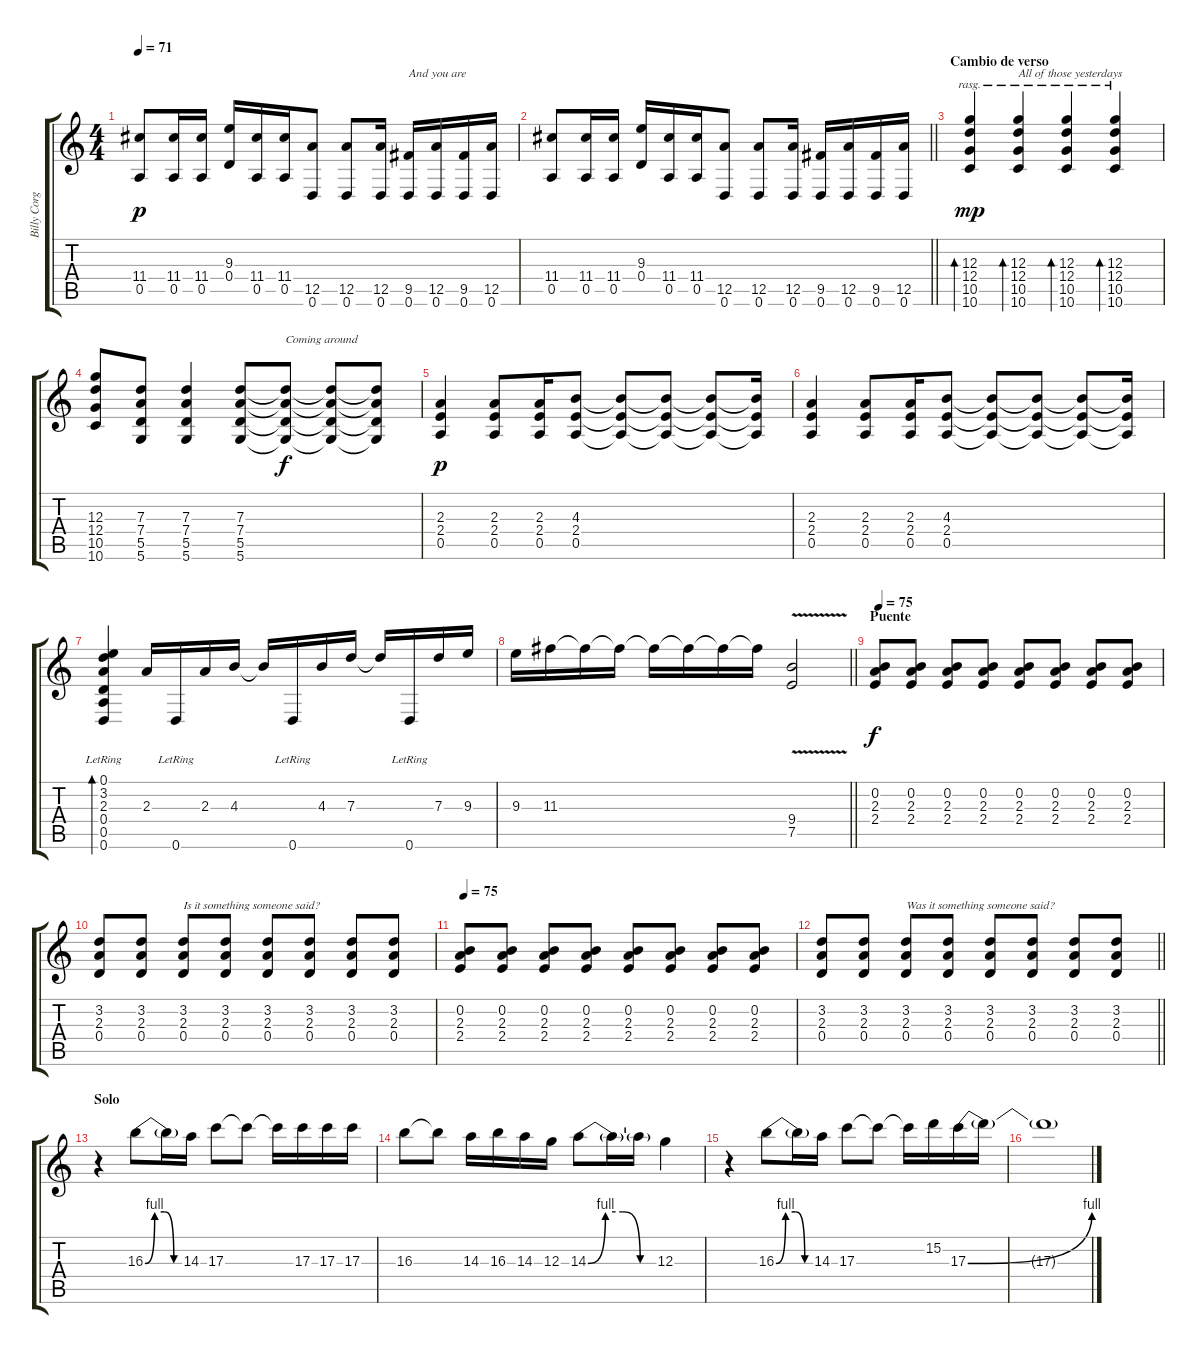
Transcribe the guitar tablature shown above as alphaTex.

\track ("Billy Corgan" "Billy Corg") {instrument acousticguitarsteel}
\staff {score tabs}
\tuning (E4 B3 G3 D3 A2 D2) {hide}
\ts (4 4)
\tempo 71
\clef g2
\ks c
(11.4 0.5).8{dy p} (11.4 0.5).16 (11.4 0.5).16 (9.3 0.4).16 (11.4 0.5).16 (11.4 0.5).16 (12.5 0.6).8 (12.5 0.6).8 (12.5 0.6).16 (9.5 0.6).16{txt "And you are"} (12.5 0.6).16 (9.5 0.6).16 (12.5 0.6).16 |
\barLineRight lightlight
(11.4 0.5).8 (11.4 0.5).16 (11.4 0.5).16 (9.3 0.4).16 (11.4 0.5).16 (11.4 0.5).16 (12.5 0.6).8 (12.5 0.6).8 (12.5 0.6).16 (9.5 0.6).16 (12.5 0.6).16 (9.5 0.6).16 (12.5 0.6).16 |
\section ("" "Cambio de verso")
(12.3 12.4 10.5 10.6).4{bd 60 rasg ii dy mp} (12.3 12.4 10.5 10.6).4{bd 60 rasg ii txt "All of those yesterdays"} (12.3 12.4 10.5 10.6).4{bd 60 rasg ii} (12.3 12.4 10.5 10.6).4{bd 60 rasg ii} |
(12.3 12.4 10.5 10.6).8 (7.3 7.4 5.5 5.6).8 (7.3 7.4 5.5 5.6).4 (7.3 7.4 5.5 5.6).8 (7.3{t} 7.4{t} 5.5{t} 5.6{t}).8{txt "Coming around" dy f} (7.3{t} 7.4{t} 5.5{t} 5.6{t}).8 (7.3{t} 7.4{t} 5.5{t} 5.6{t}).8 |
(2.3 2.4 0.5).4{dy p} (2.3 2.4 0.5).8 (2.3 2.4 0.5).16 (4.3 2.4 0.5).8 (4.3{t} 2.4{t} 0.5{t}).8 (4.3{t} 2.4{t} 0.5{t}).8 (4.3{t} 2.4{t} 0.5{t}).8 (4.3{t} 2.4{t} 0.5{t}).16 |
(2.3 2.4 0.5).4 (2.3 2.4 0.5).8 (2.3 2.4 0.5).16 (4.3 2.4 0.5).8 (4.3{t} 2.4{t} 0.5{t}).8 (4.3{t} 2.4{t} 0.5{t}).8 (4.3{t} 2.4{t} 0.5{t}).8 (4.3{t} 2.4{t} 0.5{t}).16 |
(0.1{lr} 3.2{lr} 2.3{lr} 0.4{lr} 0.5{lr} 0.6{lr}).4{bd 120} 2.3.16 0.6{lr}.16 2.3.16 4.3.16 4.3{t}.16 0.6{lr}.16 4.3.16 7.3.16 7.3{t}.16 0.6{lr}.16 7.3.16 9.3.16 |
\barLineRight lightlight
9.3.16 11.3.16 11.3{t}.16 11.3{t}.16 11.3{t}.16 11.3{t}.16 11.3{t}.16 11.3{t}.16 (9.4{v} 7.5{v}).2 |
\section ("" "Puente")
\tempo 75
(0.2 2.3 2.4).8{dy f instrument distortionguitar} (0.2 2.3 2.4).8 (0.2 2.3 2.4).8 (0.2 2.3 2.4).8 (0.2 2.3 2.4).8 (0.2 2.3 2.4).8 (0.2 2.3 2.4).8 (0.2 2.3 2.4).8 |
(3.2 2.3 0.4).8 (3.2 2.3 0.4).8 (3.2 2.3 0.4).8{txt "Is it something someone said?"} (3.2 2.3 0.4).8 (3.2 2.3 0.4).8 (3.2 2.3 0.4).8 (3.2 2.3 0.4).8 (3.2 2.3 0.4).8 |
\tempo 75
(0.2 2.3 2.4).8{instrument distortionguitar} (0.2 2.3 2.4).8 (0.2 2.3 2.4).8 (0.2 2.3 2.4).8 (0.2 2.3 2.4).8 (0.2 2.3 2.4).8 (0.2 2.3 2.4).8 (0.2 2.3 2.4).8 |
\barLineRight lightlight
(3.2 2.3 0.4).8 (3.2 2.3 0.4).8 (3.2 2.3 0.4).8{txt "Was it something someone said?"} (3.2 2.3 0.4).8 (3.2 2.3 0.4).8 (3.2 2.3 0.4).8 (3.2 2.3 0.4).8 (3.2 2.3 0.4).8 |
\section ("" "Solo")
r.4{volume 16 balance 8 instrument distortionguitar} 16.3{be (custom 0 0 15 4 30 4 45 0 60 0)}.8 16.3{t}.16 14.3.16 17.3.8 17.3{t}.8 17.3{t}.16 17.3.16 17.3.16 17.3.16 |
16.3.8 16.3{t}.8 14.3.16 16.3.16 14.3.16 12.3.16 14.3{be (custom 0 0 15 4 30 4 45 0 60 0)}.8 14.3{t}.16 14.3{t}.16 12.3.4 |
r.4 16.3{be (custom 0 0 15 4 30 4 45 0 60 0)}.8 16.3{t}.16 14.3.16 17.3.8 17.3{t}.8 17.3{t}.16 15.2.16 17.3{be (bend 0 0 60 4)}.16 17.3{t}.16 |
17.3{t}.1
